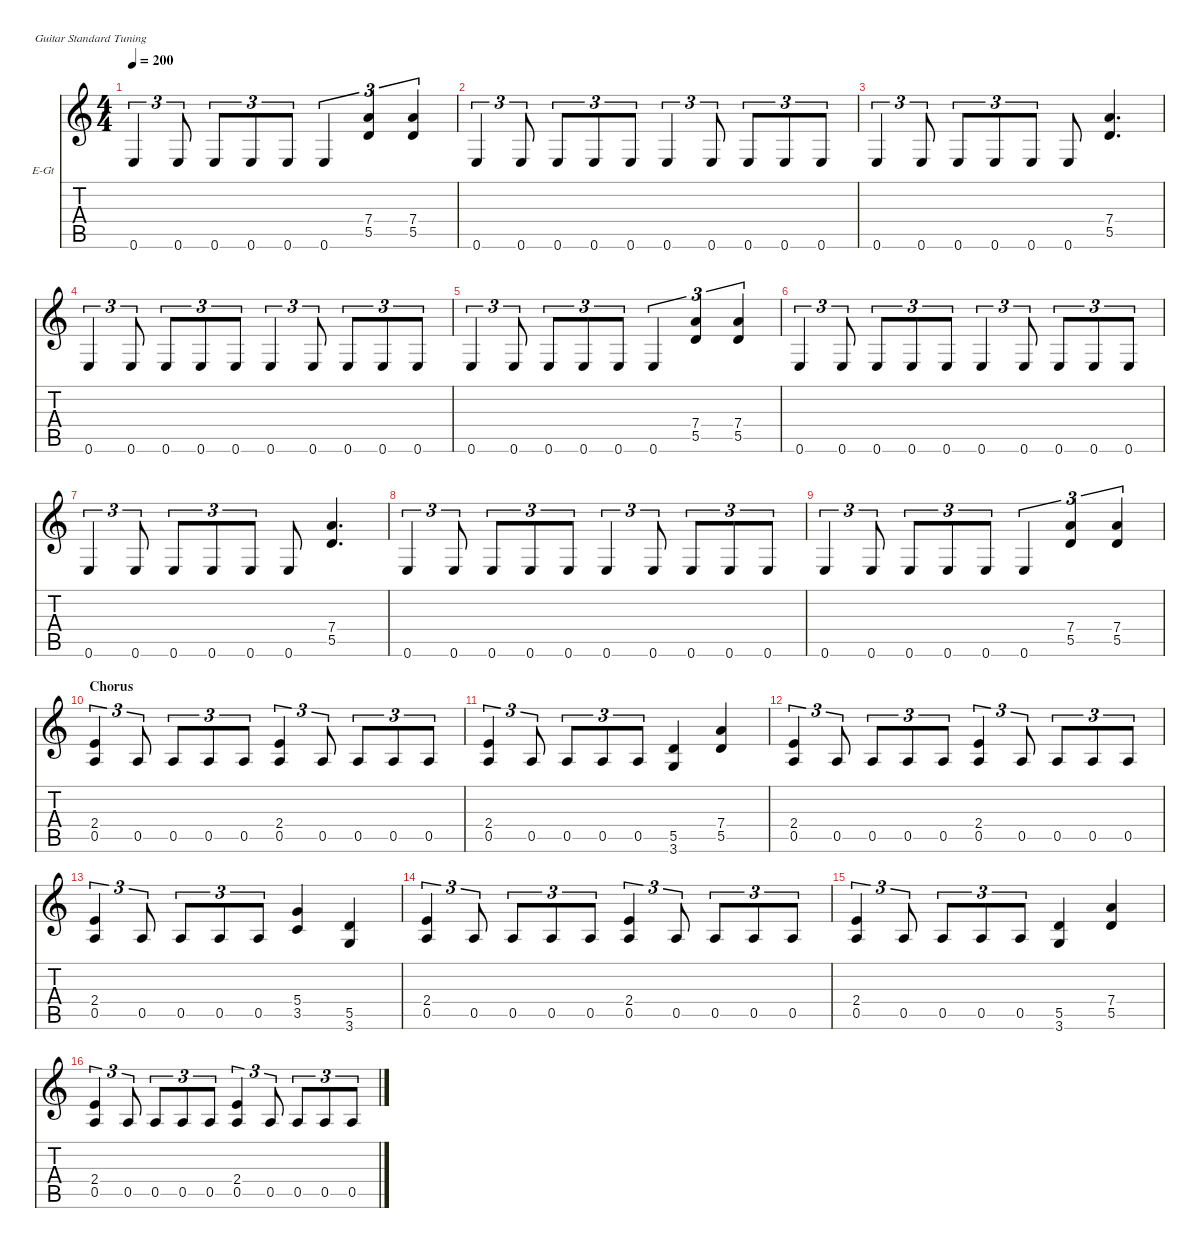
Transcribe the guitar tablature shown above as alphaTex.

\hideDynamics
\bracketExtendMode nobrackets
\firstSystemTrackNameOrientation horizontal
\otherSystemsTrackNameOrientation horizontal
\track ("Guitar 1" "E-Gt") {instrument distortionguitar}
\staff {score tabs}
\tuning (E4 B3 G3 D3 A2 E2)
\ts (4 4)
\tempo 200
\clef g2
\ks c
0.6.4{tu (3 2) dy f beam Up} 0.6.8{tu (3 2) beam Up} 0.6.8{tu (3 2) beam Up} 0.6.8{tu (3 2) beam Up} 0.6.8{tu (3 2) beam Up} 0.6.4{tu (3 2) beam Up} (7.4 5.5).4{tu (3 2) beam Up} (7.4 5.5).4{tu (3 2) beam Up} |
0.6.4{tu (3 2) beam Up} 0.6.8{tu (3 2) beam Up} 0.6.8{tu (3 2) beam Up} 0.6.8{tu (3 2) beam Up} 0.6.8{tu (3 2) beam Up} 0.6.4{tu (3 2) beam Up} 0.6.8{tu (3 2) beam Up} 0.6.8{tu (3 2) beam Up} 0.6.8{tu (3 2) beam Up} 0.6.8{tu (3 2) beam Up} |
0.6.4{tu (3 2) beam Up} 0.6.8{tu (3 2) beam Up} 0.6.8{tu (3 2) beam Up} 0.6.8{tu (3 2) beam Up} 0.6.8{tu (3 2) beam Up} 0.6.8{beam Up} (7.4 5.5).4{d beam Up} |
0.6.4{tu (3 2) beam Up} 0.6.8{tu (3 2) beam Up} 0.6.8{tu (3 2) beam Up} 0.6.8{tu (3 2) beam Up} 0.6.8{tu (3 2) beam Up} 0.6.4{tu (3 2) beam Up} 0.6.8{tu (3 2) beam Up} 0.6.8{tu (3 2) beam Up} 0.6.8{tu (3 2) beam Up} 0.6.8{tu (3 2) beam Up} |
0.6.4{tu (3 2) beam Up} 0.6.8{tu (3 2) beam Up} 0.6.8{tu (3 2) beam Up} 0.6.8{tu (3 2) beam Up} 0.6.8{tu (3 2) beam Up} 0.6.4{tu (3 2) beam Up} (7.4 5.5).4{tu (3 2) beam Up} (7.4 5.5).4{tu (3 2) beam Up} |
0.6.4{tu (3 2) beam Up} 0.6.8{tu (3 2) beam Up} 0.6.8{tu (3 2) beam Up} 0.6.8{tu (3 2) beam Up} 0.6.8{tu (3 2) beam Up} 0.6.4{tu (3 2) beam Up} 0.6.8{tu (3 2) beam Up} 0.6.8{tu (3 2) beam Up} 0.6.8{tu (3 2) beam Up} 0.6.8{tu (3 2) beam Up} |
0.6.4{tu (3 2) beam Up} 0.6.8{tu (3 2) beam Up} 0.6.8{tu (3 2) beam Up} 0.6.8{tu (3 2) beam Up} 0.6.8{tu (3 2) beam Up} 0.6.8{beam Up} (7.4 5.5).4{d beam Up} |
0.6.4{tu (3 2) beam Up} 0.6.8{tu (3 2) beam Up} 0.6.8{tu (3 2) beam Up} 0.6.8{tu (3 2) beam Up} 0.6.8{tu (3 2) beam Up} 0.6.4{tu (3 2) beam Up} 0.6.8{tu (3 2) beam Up} 0.6.8{tu (3 2) beam Up} 0.6.8{tu (3 2) beam Up} 0.6.8{tu (3 2) beam Up} |
0.6.4{tu (3 2) beam Up} 0.6.8{tu (3 2) beam Up} 0.6.8{tu (3 2) beam Up} 0.6.8{tu (3 2) beam Up} 0.6.8{tu (3 2) beam Up} 0.6.4{tu (3 2) beam Up} (7.4 5.5).4{tu (3 2) beam Up} (7.4 5.5).4{tu (3 2) beam Up} |
\section ("" "Chorus")
(2.4 0.5).4{tu (3 2) beam Up} 0.5.8{tu (3 2) beam Up} 0.5.8{tu (3 2) beam Up} 0.5.8{tu (3 2) beam Up} 0.5.8{tu (3 2) beam Up} (2.4 0.5).4{tu (3 2) beam Up} 0.5.8{tu (3 2) beam Up} 0.5.8{tu (3 2) beam Up} 0.5.8{tu (3 2) beam Up} 0.5.8{tu (3 2) beam Up} |
(2.4 0.5).4{tu (3 2) beam Up} 0.5.8{tu (3 2) beam Up} 0.5.8{tu (3 2) beam Up} 0.5.8{tu (3 2) beam Up} 0.5.8{tu (3 2) beam Up} (5.5 3.6).4{beam Up} (7.4 5.5).4{beam Up} |
(2.4 0.5).4{tu (3 2) beam Up} 0.5.8{tu (3 2) beam Up} 0.5.8{tu (3 2) beam Up} 0.5.8{tu (3 2) beam Up} 0.5.8{tu (3 2) beam Up} (2.4 0.5).4{tu (3 2) beam Up} 0.5.8{tu (3 2) beam Up} 0.5.8{tu (3 2) beam Up} 0.5.8{tu (3 2) beam Up} 0.5.8{tu (3 2) beam Up} |
(2.4 0.5).4{tu (3 2) beam Up} 0.5.8{tu (3 2) beam Up} 0.5.8{tu (3 2) beam Up} 0.5.8{tu (3 2) beam Up} 0.5.8{tu (3 2) beam Up} (5.4 3.5).4{beam Up} (5.5 3.6).4{beam Up} |
(2.4 0.5).4{tu (3 2) beam Up} 0.5.8{tu (3 2) beam Up} 0.5.8{tu (3 2) beam Up} 0.5.8{tu (3 2) beam Up} 0.5.8{tu (3 2) beam Up} (2.4 0.5).4{tu (3 2) beam Up} 0.5.8{tu (3 2) beam Up} 0.5.8{tu (3 2) beam Up} 0.5.8{tu (3 2) beam Up} 0.5.8{tu (3 2) beam Up} |
(2.4 0.5).4{tu (3 2) beam Up} 0.5.8{tu (3 2) beam Up} 0.5.8{tu (3 2) beam Up} 0.5.8{tu (3 2) beam Up} 0.5.8{tu (3 2) beam Up} (5.5 3.6).4{beam Up} (7.4 5.5).4{beam Up} |
(2.4 0.5).4{tu (3 2) beam Up} 0.5.8{tu (3 2) beam Up} 0.5.8{tu (3 2) beam Up} 0.5.8{tu (3 2) beam Up} 0.5.8{tu (3 2) beam Up} (2.4 0.5).4{tu (3 2) beam Up} 0.5.8{tu (3 2) beam Up} 0.5.8{tu (3 2) beam Up} 0.5.8{tu (3 2) beam Up} 0.5.8{tu (3 2) beam Up}
